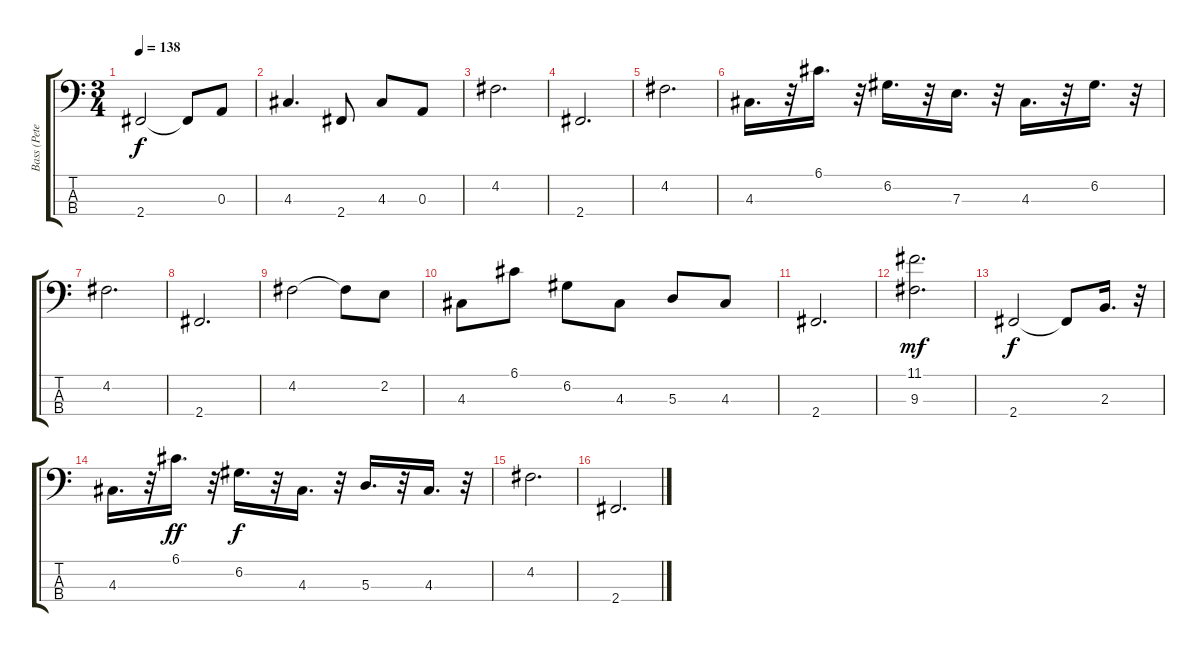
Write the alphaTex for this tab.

\track ("Bass (Pete)" "Bass (Pete") {instrument electricbassfinger}
\staff {score tabs}
\tuning (G2 D2 A1 E1) {hide}
\ts (3 4)
\tempo 138
\clef f4
\ks c
2.4.2{dy f} 2.4{t}.8 0.3.8 |
4.3.4{d} 2.4.8 4.3.8 0.3.8 |
4.2.2{d} |
2.4.2{d} |
4.2.2{d} |
4.3.16{d} r.32 6.1.16{d} r.32 6.2.16{d} r.32 7.3.16{d} r.32 4.3.16{d} r.32 6.2.16{d} r.32 |
4.2.2{d} |
2.4.2{d} |
4.2.2 4.2{t}.8 2.2.8 |
4.3.8 6.1.8 6.2.8 4.3.8 5.3.8 4.3.8 |
2.4.2{d} |
(11.1 9.3).2{d dy mf} |
2.4.2{dy f} 2.4{t}.8 2.3.16{d} r.32 |
4.3.16{d} r.32 6.1.16{d dy ff} r.32 6.2.16{d dy f} r.32 4.3.16{d} r.32 5.3.16{d} r.32 4.3.16{d} r.32 |
4.2.2{d} |
2.4.2{d}
